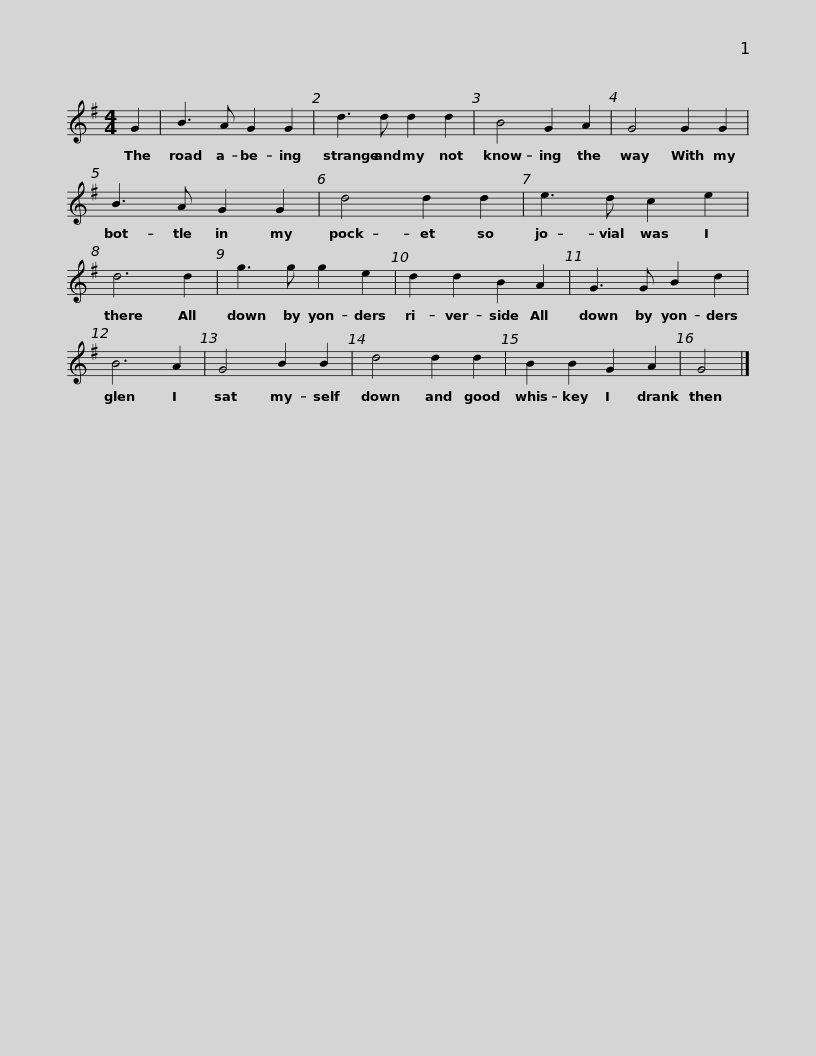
X:1
L:1/8
M:4/4
I:linebreak $
K:G
V:1 treble
V:1
 G2 | B3 A G2 G2 | d3 d d2 d2 | B4 G2 A2 | G4 G2 G2 | %5
 B3 A G2 G2 |$ d4 d2 d2 | e3 d c2 e2 | d6 d2 | g3 g g2 e2 | %10
 d2 d2 B2 A2 | G3 G B2 d2 | B6 A2 |$ G4 B2 B2 | d4 d2 d2 | %15
 B2 B2 G2 A2 | G4 |] %17
